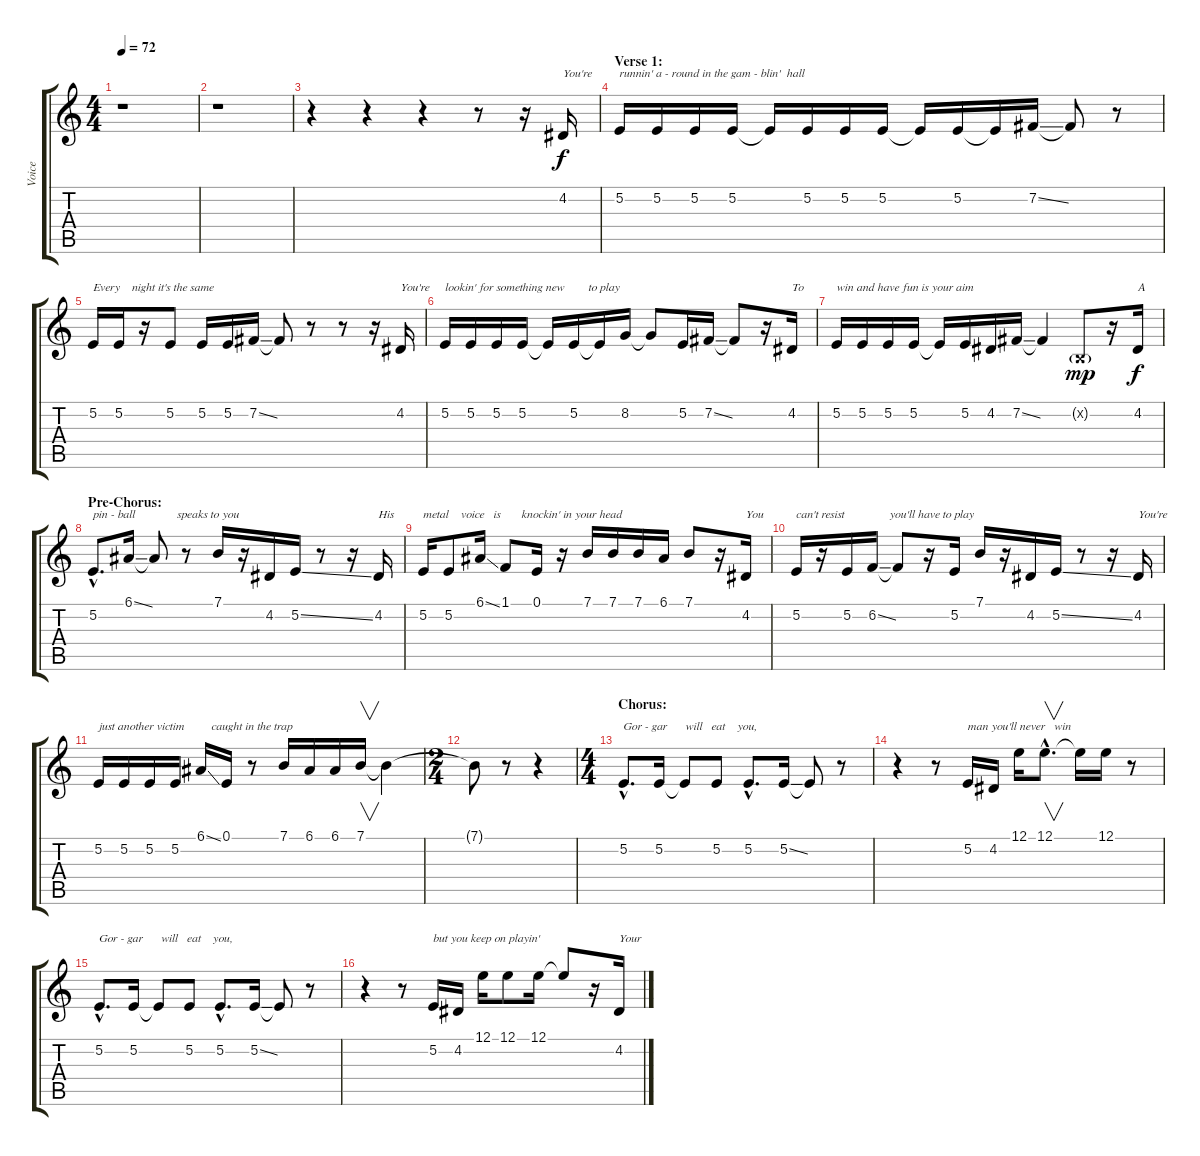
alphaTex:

\track ("Voice" "Voice") {instrument oboe}
\staff {score tabs}
\tuning (E4 B3 G3 D3 A2 E2) {hide}
\ts (4 4)
\tempo 72
\clef g2
\ks c
r.1{dy f} |
r.1 |
r.4 r.4 r.4 r.8 r.16 4.2.16{txt "You're"} |
\section ("" "Verse 1:")
5.2.16{txt "runnin' a - round in the gam - blin'  hall"} 5.2.16 5.2.16 5.2.16 5.2{t}.16 5.2.16 5.2.16 5.2.16 5.2{t}.16 5.2.16 5.2{t}.16 7.2{ss}.16 7.2{t}.8 r.8 |
5.2.16{txt "Every    night it's the same"} 5.2.16 r.16 5.2.8 5.2.16 5.2.16 7.2{ss}.16 7.2{t}.8 r.8 r.8 r.16 4.2.16{txt "You're"} |
5.2.16{txt "lookin' for something new        to play"} 5.2.16 5.2.16 5.2.16 5.2{t}.16 5.2.16 5.2{t}.16 8.2.16 8.2{t}.8 5.2.16 7.2{ss}.16 7.2{t}.8 r.16 4.2.16{txt "To"} |
5.2.16{txt "win and have fun is your aim"} 5.2.16 5.2.16 5.2.16 5.2{t}.16 5.2.16 4.2.16 7.2{ss}.16 7.2{t}.4 0.2{g x}.8{dy mp} r.16 4.2.16{txt "A" dy f} |
\section ("" "Pre-Chorus:")
5.2{hac}.8{d txt "pin - ball              speaks to you"} 6.1{ss}.16 6.1{t}.8 r.8 7.1.16 r.16 4.2.16 5.2{ss}.16 r.8 r.16 4.2.16{txt "His"} |
5.2.16{txt "metal    voice   is       knockin' in your head"} 5.2.8 6.1{ss}.16 1.1.8 0.1.16 r.16 7.1.16 7.1.16 7.1.16 6.1.16 7.1.8 r.16 4.2.16{txt "You"} |
5.2.16{txt "can't resist               you'll have to play"} r.16 5.2.16 6.2{ss}.16 6.2{t}.8 r.16 5.2.16 7.1.16 r.16 4.2.16 5.2{ss}.16 r.8 r.16 4.2.16{txt "You're"} |
5.2.16{txt "just another victim         caught in the trap"} 5.2.16 5.2.16 5.2.16 6.1{ss}.16 0.1.16 r.8 7.1.16 6.1.16 6.1.16 7.1.16{v} 7.1{t}.4 |
\ts (2 4)
7.1{t}.8 r.8 r.4 |
\ts (4 4)
\section ("" "Chorus:")
5.2{hac}.8{d txt "Gor - gar      will   eat    you,"} 5.2.16 5.2{t}.8 5.2.8 5.2{hac}.8{d} 5.2{ss}.16 5.2{t}.8 r.8 |
r.4 r.8 5.2.16{txt "man you'll never   win "} 4.2.16 12.1.16 12.1{hac}.8{v d} 12.1{t}.16 12.1.16 r.8 |
5.2{hac}.8{d txt "Gor - gar      will   eat    you,"} 5.2.16 5.2{t}.8 5.2.8 5.2{hac}.8{d} 5.2{ss}.16 5.2{t}.8 r.8 |
r.4 r.8 5.2.16{txt "but you keep on playin' "} 4.2.16 12.1.16 12.1.8 12.1.16 12.1{t}.8 r.16 4.2.16{txt "Your"}
